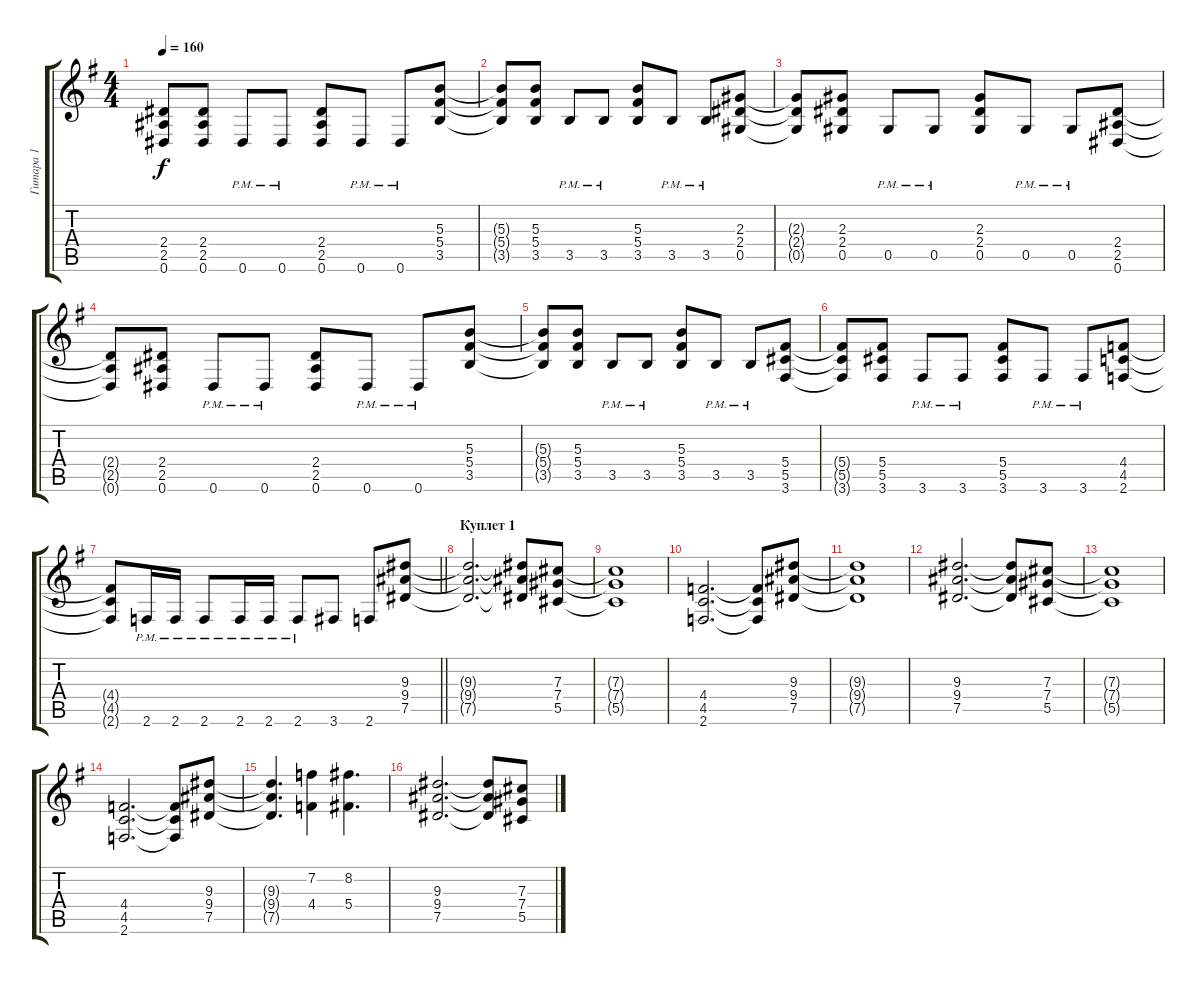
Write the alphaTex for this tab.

\track ("Гитара 1" "Гитара 1") {instrument distortionguitar}
\staff {score tabs}
\tuning (Eb4 Bb3 Gb3 Db3 Ab2 Eb2) {hide}
\ts (4 4)
\tempo 160
\clef g2
\ks eminor
(2.4{t} 2.5{t} 0.6{t}).8{dy f} (2.4 2.5 0.6).8 0.6{pm}.8 0.6{pm}.8 (2.4 2.5 0.6).8 0.6{pm}.8 0.6{pm}.8 (5.3 5.4 3.5).8 |
(5.3{t} 5.4{t} 3.5{t}).8 (5.3 5.4 3.5).8 3.5{pm}.8 3.5{pm}.8 (5.3 5.4 3.5).8 3.5{pm}.8 3.5{pm}.8 (2.3 2.4 0.5).8 |
(2.3{t} 2.4{t} 0.5{t}).8 (2.3 2.4 0.5).8 0.5{pm}.8 0.5{pm}.8 (2.3 2.4 0.5).8 0.5{pm}.8 0.5{pm}.8 (2.4 2.5 0.6).8 |
(2.4{t} 2.5{t} 0.6{t}).8 (2.4 2.5 0.6).8 0.6{pm}.8 0.6{pm}.8 (2.4 2.5 0.6).8 0.6{pm}.8 0.6{pm}.8 (5.3 5.4 3.5).8 |
(5.3{t} 5.4{t} 3.5{t}).8 (5.3 5.4 3.5).8 3.5{pm}.8 3.5{pm}.8 (5.3 5.4 3.5).8 3.5{pm}.8 3.5{pm}.8 (5.4 5.5 3.6).8 |
(5.4{t} 5.5{t} 3.6{t}).8 (5.4 5.5 3.6).8 3.6{pm}.8 3.6{pm}.8 (5.4 5.5 3.6).8 3.6{pm}.8 3.6{pm}.8 (4.4 4.5 2.6).8 |
\barLineRight lightlight
(4.4{t} 4.5{t} 2.6{t}).8 2.6{pm}.16 2.6{pm}.16 2.6{pm}.8 2.6{pm}.16 2.6{pm}.16 2.6{pm}.8 3.6.8 2.6.8 (9.3 9.4 7.5).8 |
\section ("" "Куплет 1")
(9.3{t} 9.4{t} 7.5{t}).2{d} (9.3{t} 9.4{t} 7.5{t}).8 (7.3 7.4 5.5).8 |
(7.3{t} 7.4{t} 5.5{t}).1 |
(4.4 4.5 2.6).2{d} (4.4{t} 4.5{t} 2.6{t}).8 (9.3 9.4 7.5).8 |
(9.3{t} 9.4{t} 7.5{t}).1 |
(9.3 9.4 7.5).2{d} (9.3{t} 9.4{t} 7.5{t}).8 (7.3 7.4 5.5).8 |
(7.3{t} 7.4{t} 5.5{t}).1 |
(4.4 4.5 2.6).2{d} (4.4{t} 4.5{t} 2.6{t}).8 (9.3 9.4 7.5).8 |
(9.3{t} 9.4{t} 7.5{t}).4{d} (7.2 4.4).4 (8.2 5.4).4{d} |
(9.3 9.4 7.5).2{d} (9.3{t} 9.4{t} 7.5{t}).8 (7.3 7.4 5.5).8
